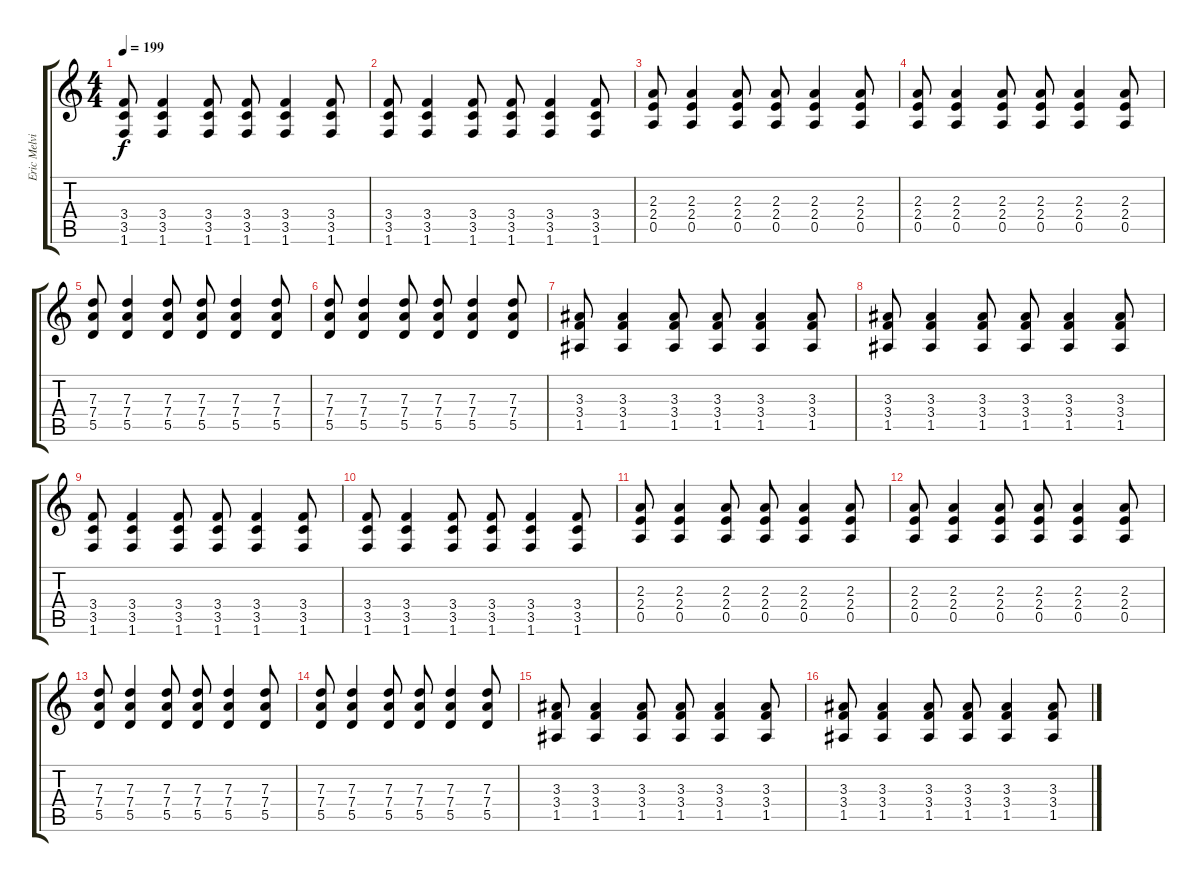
\track ("Eric Melvin" "Eric Melvi") {instrument distortionguitar}
\staff {score tabs}
\tuning (E4 B3 G3 D3 A2 E2) {hide}
\ts (4 4)
\tempo 199
\clef g2
\ks c
(3.4 3.5 1.6).8{dy f} (3.4 3.5 1.6).4 (3.4 3.5 1.6).8 (3.4 3.5 1.6).8 (3.4 3.5 1.6).4 (3.4 3.5 1.6).8 |
(3.4 3.5 1.6).8 (3.4 3.5 1.6).4 (3.4 3.5 1.6).8 (3.4 3.5 1.6).8 (3.4 3.5 1.6).4 (3.4 3.5 1.6).8 |
(2.3 2.4 0.5).8 (2.3 2.4 0.5).4 (2.3 2.4 0.5).8 (2.3 2.4 0.5).8 (2.3 2.4 0.5).4 (2.3 2.4 0.5).8 |
(2.3 2.4 0.5).8 (2.3 2.4 0.5).4 (2.3 2.4 0.5).8 (2.3 2.4 0.5).8 (2.3 2.4 0.5).4 (2.3 2.4 0.5).8 |
(7.3 7.4 5.5).8 (7.3 7.4 5.5).4 (7.3 7.4 5.5).8 (7.3 7.4 5.5).8 (7.3 7.4 5.5).4 (7.3 7.4 5.5).8 |
(7.3 7.4 5.5).8 (7.3 7.4 5.5).4 (7.3 7.4 5.5).8 (7.3 7.4 5.5).8 (7.3 7.4 5.5).4 (7.3 7.4 5.5).8 |
(3.3 3.4 1.5).8 (3.3 3.4 1.5).4 (3.3 3.4 1.5).8 (3.3 3.4 1.5).8 (3.3 3.4 1.5).4 (3.3 3.4 1.5).8 |
(3.3 3.4 1.5).8 (3.3 3.4 1.5).4 (3.3 3.4 1.5).8 (3.3 3.4 1.5).8 (3.3 3.4 1.5).4 (3.3 3.4 1.5).8 |
(3.4 3.5 1.6).8 (3.4 3.5 1.6).4 (3.4 3.5 1.6).8 (3.4 3.5 1.6).8 (3.4 3.5 1.6).4 (3.4 3.5 1.6).8 |
(3.4 3.5 1.6).8 (3.4 3.5 1.6).4 (3.4 3.5 1.6).8 (3.4 3.5 1.6).8 (3.4 3.5 1.6).4 (3.4 3.5 1.6).8 |
(2.3 2.4 0.5).8 (2.3 2.4 0.5).4 (2.3 2.4 0.5).8 (2.3 2.4 0.5).8 (2.3 2.4 0.5).4 (2.3 2.4 0.5).8 |
(2.3 2.4 0.5).8 (2.3 2.4 0.5).4 (2.3 2.4 0.5).8 (2.3 2.4 0.5).8 (2.3 2.4 0.5).4 (2.3 2.4 0.5).8 |
(7.3 7.4 5.5).8 (7.3 7.4 5.5).4 (7.3 7.4 5.5).8 (7.3 7.4 5.5).8 (7.3 7.4 5.5).4 (7.3 7.4 5.5).8 |
(7.3 7.4 5.5).8 (7.3 7.4 5.5).4 (7.3 7.4 5.5).8 (7.3 7.4 5.5).8 (7.3 7.4 5.5).4 (7.3 7.4 5.5).8 |
(3.3 3.4 1.5).8 (3.3 3.4 1.5).4 (3.3 3.4 1.5).8 (3.3 3.4 1.5).8 (3.3 3.4 1.5).4 (3.3 3.4 1.5).8 |
(3.3 3.4 1.5).8 (3.3 3.4 1.5).4 (3.3 3.4 1.5).8 (3.3 3.4 1.5).8 (3.3 3.4 1.5).4 (3.3 3.4 1.5).8
